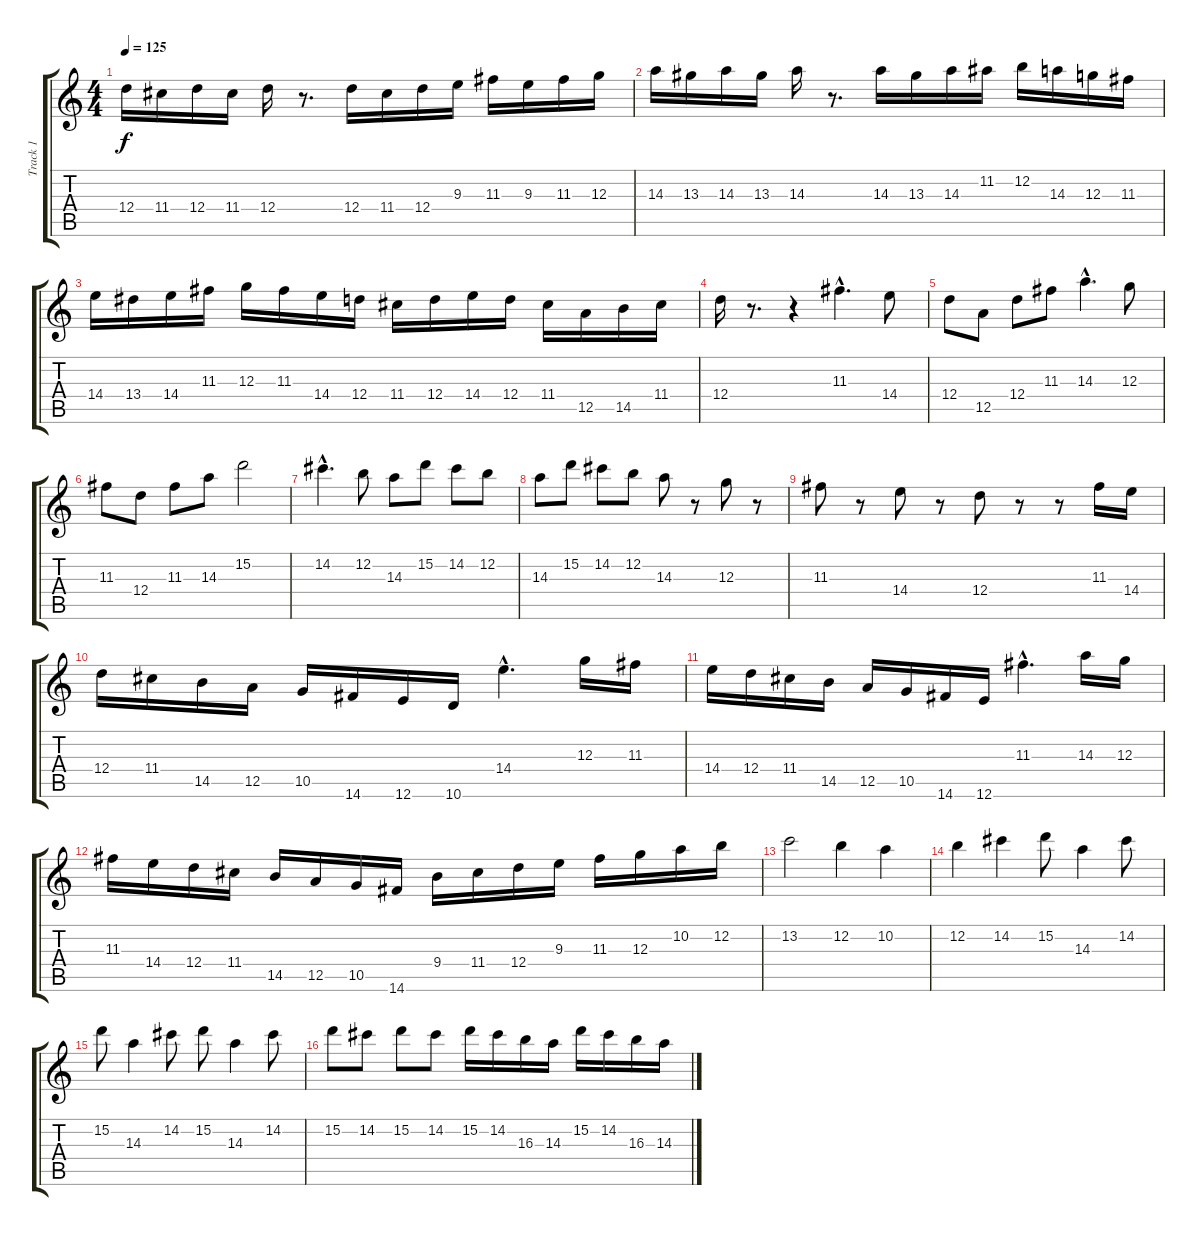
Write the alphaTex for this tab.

\track ("Track 1" "Track 1") {instrument distortionguitar}
\staff {score tabs}
\tuning (E4 B3 G3 D3 A2 E2) {hide}
\ts (4 4)
\tempo 125
\clef g2
\ks c
12.4.16{dy f instrument distortionguitar} 11.4.16 12.4.16 11.4.16 12.4.16 r.8{d} 12.4.16 11.4.16 12.4.16 9.3.16 11.3.16 9.3.16 11.3.16 12.3.16 |
14.3.16 13.3.16 14.3.16 13.3.16 14.3.16 r.8{d} 14.3.16 13.3.16 14.3.16 11.2.16 12.2.16 14.3.16 12.3.16 11.3.16 |
14.4.16 13.4.16 14.4.16 11.3.16 12.3.16 11.3.16 14.4.16 12.4.16 11.4.16 12.4.16 14.4.16 12.4.16 11.4.16 12.5.16 14.5.16 11.4.16 |
12.4.16 r.8{d} r.4 11.3{hac}.4{d} 14.4.8 |
12.4.8 12.5.8 12.4.8 11.3.8 14.3{hac}.4{d} 12.3.8 |
11.3.8 12.4.8 11.3.8 14.3.8 15.2.2 |
14.2{hac}.4{d} 12.2.8 14.3.8 15.2.8 14.2.8 12.2.8 |
14.3.8 15.2.8 14.2.8 12.2.8 14.3.8 r.8 12.3.8 r.8 |
11.3.8 r.8 14.4.8 r.8 12.4.8 r.8 r.8 11.3.16 14.4.16 |
12.4.16 11.4.16 14.5.16 12.5.16 10.5.16 14.6.16 12.6.16 10.6.16 14.4{hac}.4{d} 12.3.16 11.3.16 |
14.4.16 12.4.16 11.4.16 14.5.16 12.5.16 10.5.16 14.6.16 12.6.16 11.3{hac}.4{d} 14.3.16 12.3.16 |
11.3.16 14.4.16 12.4.16 11.4.16 14.5.16 12.5.16 10.5.16 14.6.16 9.4.16 11.4.16 12.4.16 9.3.16 11.3.16 12.3.16 10.2.16 12.2.16 |
13.2.2 12.2.4 10.2.4 |
12.2.4 14.2.4 15.2.8 14.3.4 14.2.8 |
15.2.8 14.3.4 14.2.8 15.2.8 14.3.4 14.2.8 |
15.2.8 14.2.8 15.2.8 14.2.8 15.2.16 14.2.16 16.3.16 14.3.16 15.2.16 14.2.16 16.3.16 14.3.16
